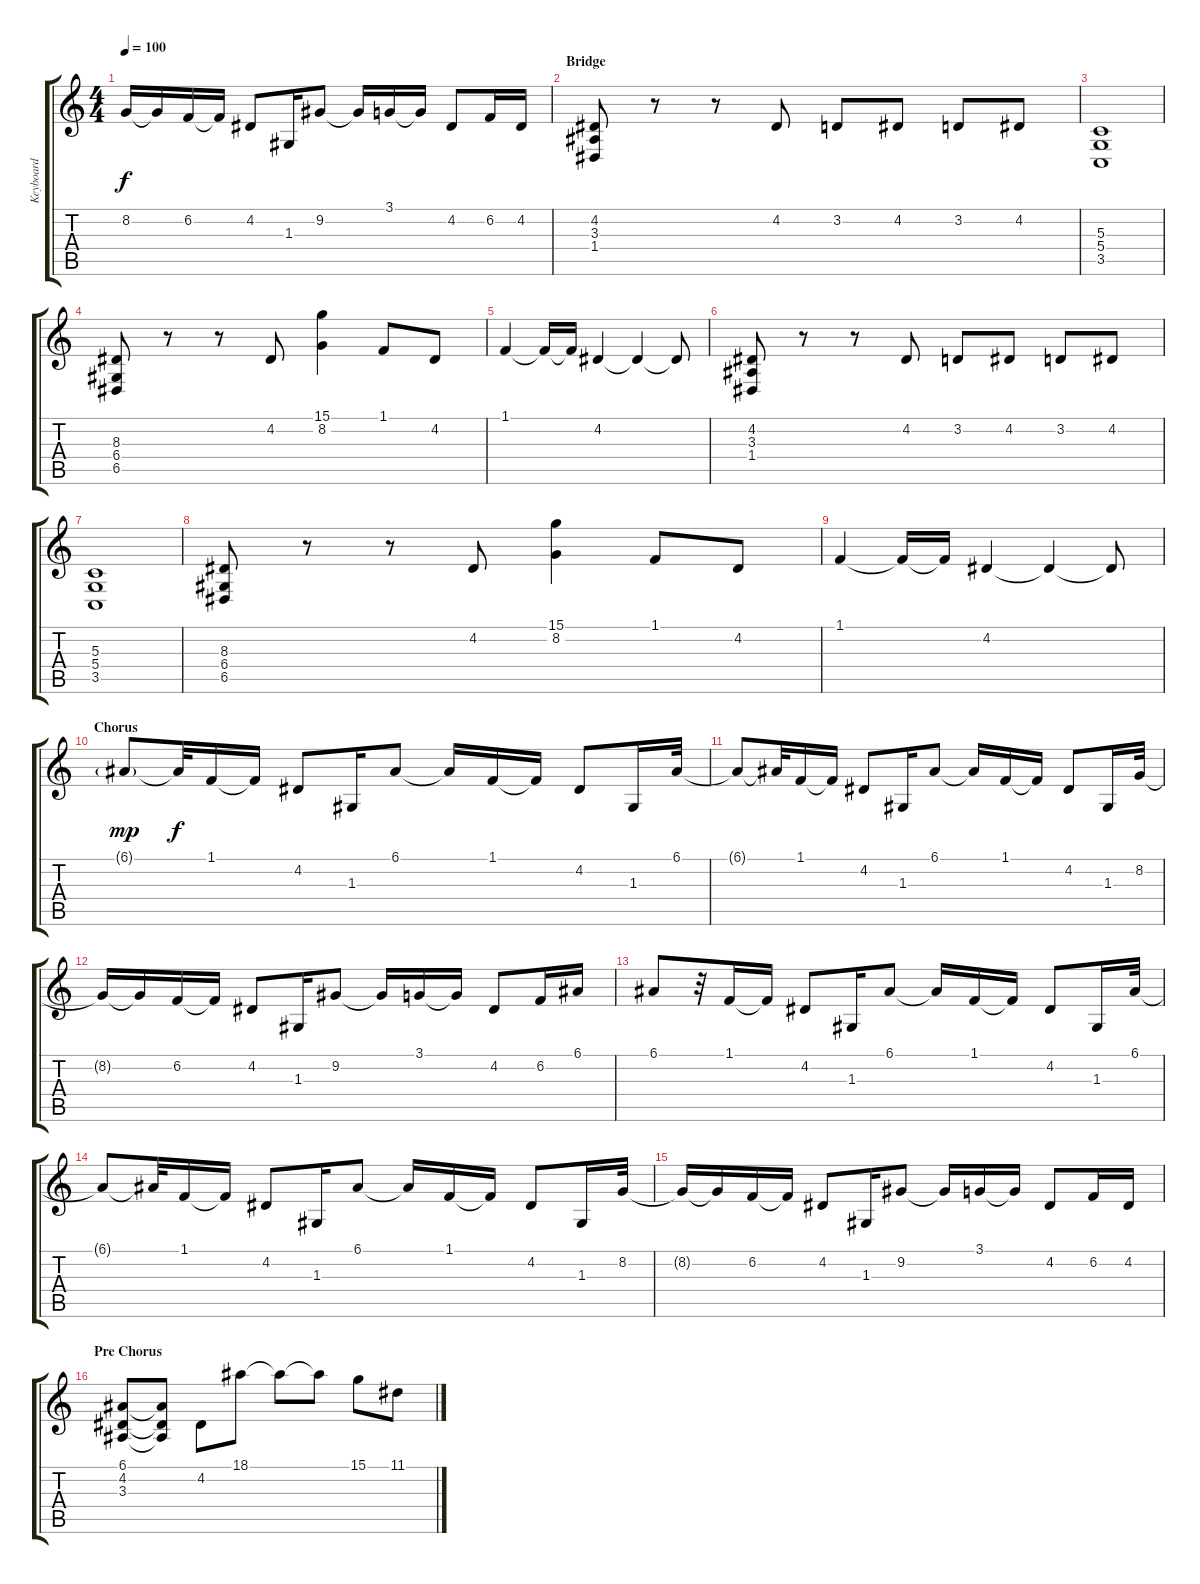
\track ("Keyboard" "Keyboard") {instrument lead1square}
\staff {score tabs}
\tuning (E4 B3 G3 D3 A2 E2) {hide}
\ts (4 4)
\tempo 100
\clef g2
\ks c
8.2{t}.16{dy f} 8.2{t}.16 6.2.16 6.2{t}.16 4.2.8 1.3.16 9.2.8 9.2{t}.16 3.1.16 3.1{t}.16 4.2.8 6.2.16 4.2.16 |
\section ("" "Bridge")
(4.2 3.3 1.4).8 r.8 r.8 4.2.8 3.2.8 4.2.8 3.2.8 4.2.8 |
(5.3 5.4 3.5).1 |
(8.3 6.4 6.5).8 r.8 r.8 4.2.8 (15.1 8.2).4 1.1.8 4.2.8 |
1.1.4 1.1{t}.16 1.1{t}.16 4.2.4 4.2{t}.4 4.2{t}.8 |
(4.2 3.3 1.4).8 r.8 r.8 4.2.8 3.2.8 4.2.8 3.2.8 4.2.8 |
(5.3 5.4 3.5).1 |
(8.3 6.4 6.5).8 r.8 r.8 4.2.8 (15.1 8.2).4 1.1.8 4.2.8 |
1.1.4 1.1{t}.16 1.1{t}.16 4.2.4 4.2{t}.4 4.2{t}.8 |
\section ("" "Chorus")
6.1{g}.8{dy mp instrument electricgrandpiano} 6.1{t}.32{dy f} 1.1.16 1.1{t}.16 4.2.8 1.3.16 6.1.8 6.1{t}.16 1.1.16 1.1{t}.16 4.2.8 1.3.16 6.1.32 |
6.1{t}.8 6.1{t}.32 1.1.16 1.1{t}.16 4.2.8 1.3.16 6.1.8 6.1{t}.16 1.1.16 1.1{t}.16 4.2.8 1.3.16 8.2.32 |
8.2{t}.16 8.2{t}.16 6.2.16 6.2{t}.16 4.2.8 1.3.16 9.2.8 9.2{t}.16 3.1.16 3.1{t}.16 4.2.8 6.2.16 6.1.16 |
6.1.8{instrument electricgrandpiano} r.32 1.1.16 1.1{t}.16 4.2.8 1.3.16 6.1.8 6.1{t}.16 1.1.16 1.1{t}.16 4.2.8 1.3.16 6.1.32 |
6.1{t}.8 6.1{t}.32 1.1.16 1.1{t}.16 4.2.8 1.3.16 6.1.8 6.1{t}.16 1.1.16 1.1{t}.16 4.2.8 1.3.16 8.2.32 |
8.2{t}.16 8.2{t}.16 6.2.16 6.2{t}.16 4.2.8 1.3.16 9.2.8 9.2{t}.16 3.1.16 3.1{t}.16 4.2.8 6.2.16 4.2.16 |
\section ("" "Pre Chorus")
(6.1 4.2 3.3).8{volume 16 instrument electricgrandpiano} (6.1{t} 4.2{t} 3.3{t}).8 4.2.8 18.1.8 18.1{t}.8 18.1{t}.8 15.1.8 11.1.8
